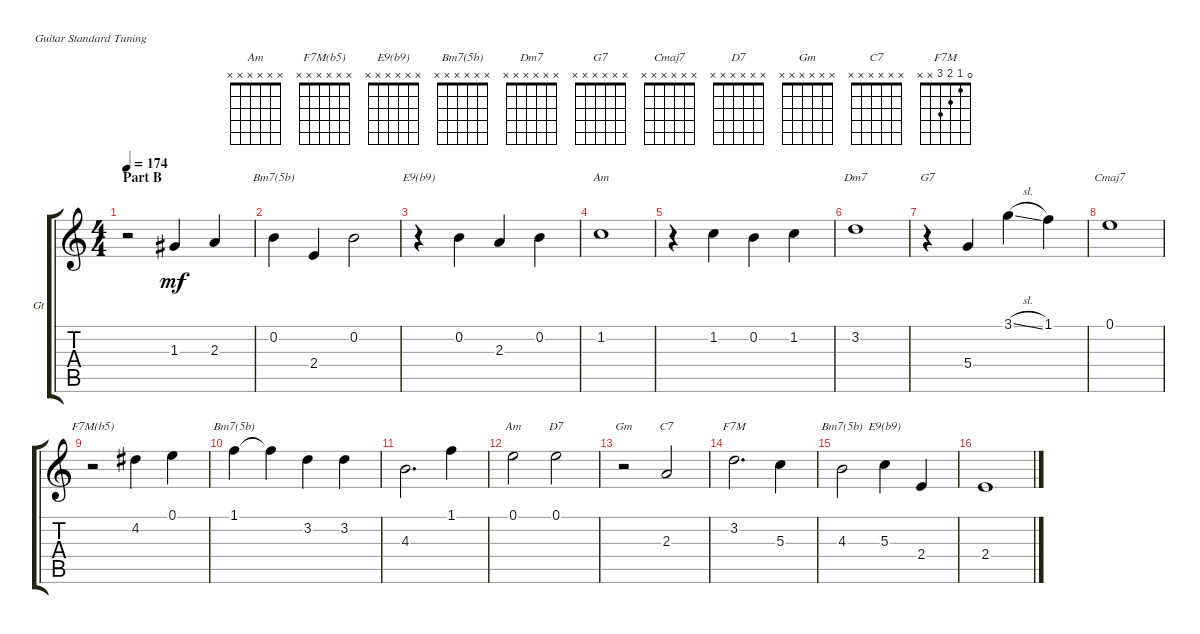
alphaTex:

\defaultSystemsLayout 4
\bracketExtendMode groupsimilarinstruments
\firstSystemTrackNameOrientation horizontal
\otherSystemsTrackNameOrientation horizontal
\track ("Gt" "Gt") {instrument electricguitarjazz}
\staff {score tabs}
\tuning (E4 B3 G3 D3 A2 E2)
\chord ("Am" 0 1 2 2 0 x) {showfingering false}
\chord ("F7M(b5)" x x x x x x)
\chord ("E9(b9)" x x x x x x)
\chord ("Bm7(5b)" x x x x x x)
\chord ("Dm7" x x x x x x)
\chord ("G7" x x x x x x)
\chord ("Cmaj7" x x x x x x)
\chord ("Am" x x x x x x)
\chord ("D7" x x x x x x)
\chord ("Gm" x x x x x x)
\chord ("C7" x x x x x x)
\chord ("F7M" 0 1 2 3 x x) {showfingering false}
\ts (4 4)
\section ("" "Part B")
\tempo 174
\clef g2
\ks c
r.2{dy mf} 1.3.4 2.3.4 |
0.2.4{ch "Bm7(5b)"} 2.4.4 0.2.2 |
r.4{ch "E9(b9)"} 0.2.4 2.3.4 0.2.4 |
1.2.1{ch "Am"} |
r.4 1.2.4 0.2.4 1.2.4 |
3.2.1{ch "Dm7"} |
r.4{ch "G7"} 5.4.4 3.1{sl}.4 1.1.4 |
0.1.1{ch "Cmaj7"} |
r.2{ch "F7M(b5)"} 4.2.4 0.1.4 |
1.1.4{ch "Bm7(5b)"} 1.1{t}.4 3.2.4 3.2.4 |
4.3.2{d} 1.1.4 |
0.1.2{ch "Am"} 0.1.2{ch "D7"} |
r.2{ch "Gm"} 2.3.2{ch "C7"} |
3.2.2{d ch "F7M"} 5.3.4 |
4.3.2{ch "Bm7(5b)"} 5.3.4{ch "E9(b9)"} 2.4.4 |
2.4.1
